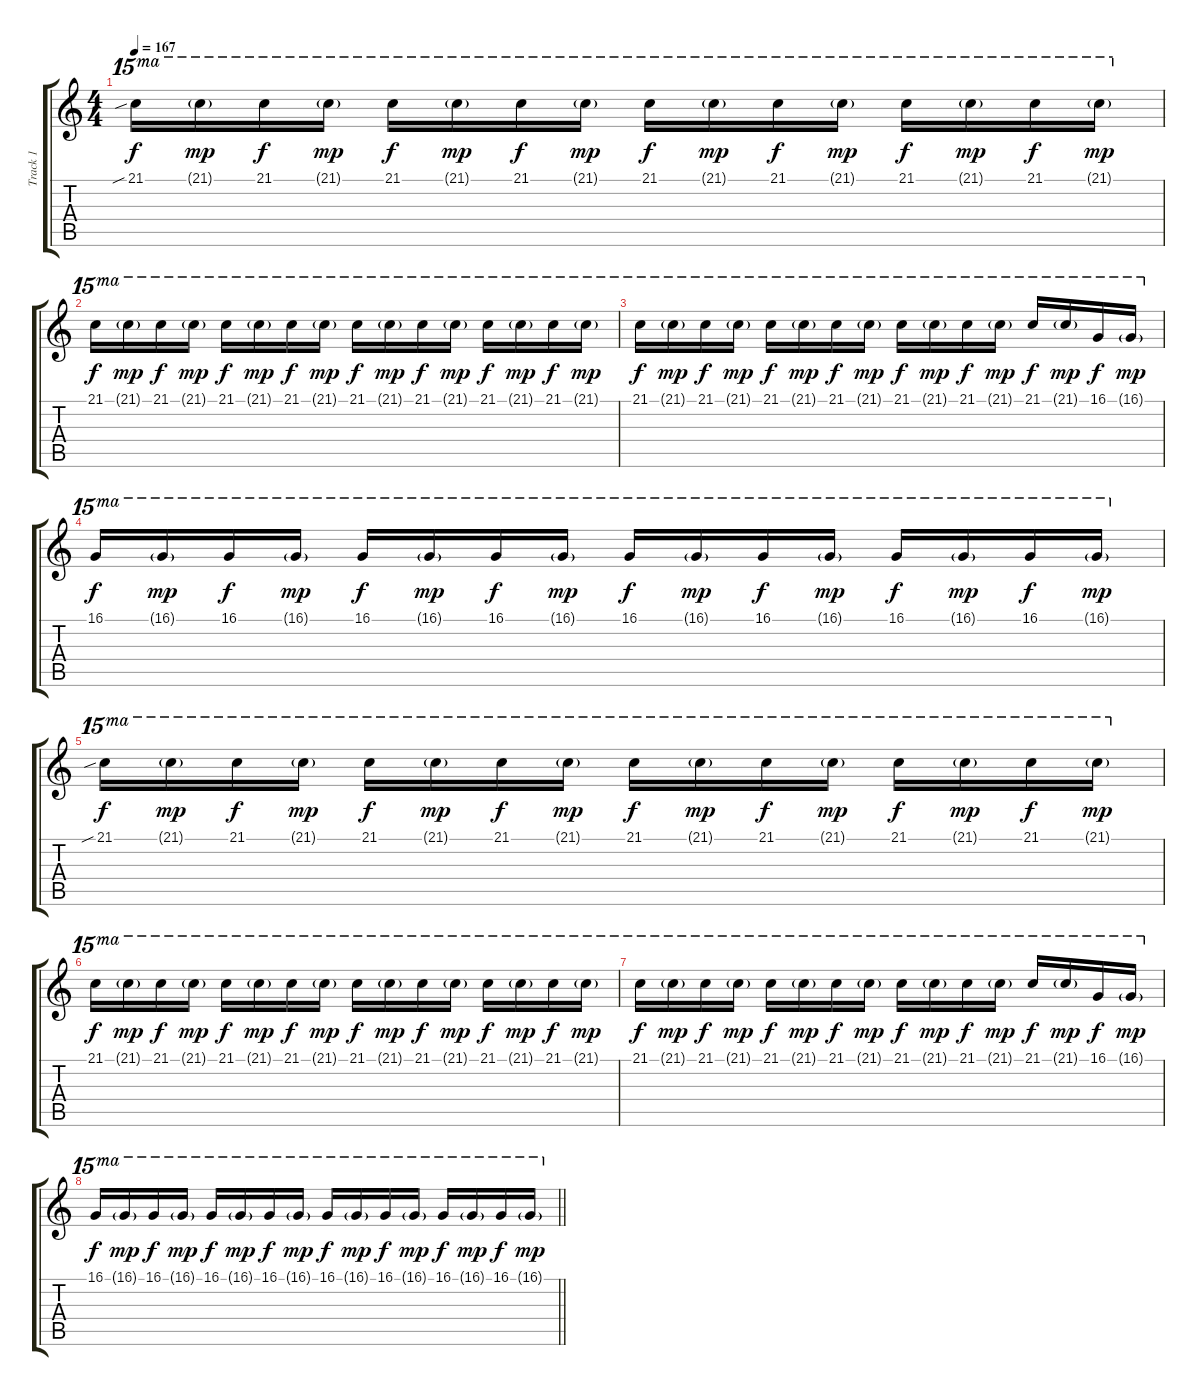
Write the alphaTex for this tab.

\track ("Track 1" "Track 1") {instrument acousticguitarsteel}
\staff {score tabs}
\tuning (Eb4 Bb3 Gb3 Db3 Ab2 Eb2) {hide}
\ts (4 4)
\tempo 167
\clef g2
\ks c
21.1{sib}.16{ot 15ma dy f} 21.1{g}.16{ot 15ma dy mp} 21.1.16{ot 15ma dy f} 21.1{g}.16{ot 15ma dy mp} 21.1.16{ot 15ma dy f} 21.1{g}.16{ot 15ma dy mp} 21.1.16{ot 15ma dy f} 21.1{g}.16{ot 15ma dy mp} 21.1.16{ot 15ma dy f} 21.1{g}.16{ot 15ma dy mp} 21.1.16{ot 15ma dy f} 21.1{g}.16{ot 15ma dy mp} 21.1.16{ot 15ma dy f} 21.1{g}.16{ot 15ma dy mp} 21.1.16{ot 15ma dy f} 21.1{g}.16{ot 15ma dy mp} |
21.1.16{ot 15ma dy f} 21.1{g}.16{ot 15ma dy mp} 21.1.16{ot 15ma dy f} 21.1{g}.16{ot 15ma dy mp} 21.1.16{ot 15ma dy f} 21.1{g}.16{ot 15ma dy mp} 21.1.16{ot 15ma dy f} 21.1{g}.16{ot 15ma dy mp} 21.1.16{ot 15ma dy f} 21.1{g}.16{ot 15ma dy mp} 21.1.16{ot 15ma dy f} 21.1{g}.16{ot 15ma dy mp} 21.1.16{ot 15ma dy f} 21.1{g}.16{ot 15ma dy mp} 21.1.16{ot 15ma dy f} 21.1{g}.16{ot 15ma dy mp} |
21.1.16{ot 15ma dy f} 21.1{g}.16{ot 15ma dy mp} 21.1.16{ot 15ma dy f} 21.1{g}.16{ot 15ma dy mp} 21.1.16{ot 15ma dy f} 21.1{g}.16{ot 15ma dy mp} 21.1.16{ot 15ma dy f} 21.1{g}.16{ot 15ma dy mp} 21.1.16{ot 15ma dy f} 21.1{g}.16{ot 15ma dy mp} 21.1.16{ot 15ma dy f} 21.1{g}.16{ot 15ma dy mp} 21.1.16{ot 15ma dy f} 21.1{g}.16{ot 15ma dy mp} 16.1.16{ot 15ma dy f} 16.1{g}.16{ot 15ma dy mp} |
16.1.16{ot 15ma dy f} 16.1{g}.16{ot 15ma dy mp} 16.1.16{ot 15ma dy f} 16.1{g}.16{ot 15ma dy mp} 16.1.16{ot 15ma dy f} 16.1{g}.16{ot 15ma dy mp} 16.1.16{ot 15ma dy f} 16.1{g}.16{ot 15ma dy mp} 16.1.16{ot 15ma dy f} 16.1{g}.16{ot 15ma dy mp} 16.1.16{ot 15ma dy f} 16.1{g}.16{ot 15ma dy mp} 16.1.16{ot 15ma dy f} 16.1{g}.16{ot 15ma dy mp} 16.1.16{ot 15ma dy f} 16.1{g}.16{ot 15ma dy mp} |
21.1{sib}.16{ot 15ma dy f} 21.1{g}.16{ot 15ma dy mp} 21.1.16{ot 15ma dy f} 21.1{g}.16{ot 15ma dy mp} 21.1.16{ot 15ma dy f} 21.1{g}.16{ot 15ma dy mp} 21.1.16{ot 15ma dy f} 21.1{g}.16{ot 15ma dy mp} 21.1.16{ot 15ma dy f} 21.1{g}.16{ot 15ma dy mp} 21.1.16{ot 15ma dy f} 21.1{g}.16{ot 15ma dy mp} 21.1.16{ot 15ma dy f} 21.1{g}.16{ot 15ma dy mp} 21.1.16{ot 15ma dy f} 21.1{g}.16{ot 15ma dy mp} |
21.1.16{ot 15ma dy f} 21.1{g}.16{ot 15ma dy mp} 21.1.16{ot 15ma dy f} 21.1{g}.16{ot 15ma dy mp} 21.1.16{ot 15ma dy f} 21.1{g}.16{ot 15ma dy mp} 21.1.16{ot 15ma dy f} 21.1{g}.16{ot 15ma dy mp} 21.1.16{ot 15ma dy f} 21.1{g}.16{ot 15ma dy mp} 21.1.16{ot 15ma dy f} 21.1{g}.16{ot 15ma dy mp} 21.1.16{ot 15ma dy f} 21.1{g}.16{ot 15ma dy mp} 21.1.16{ot 15ma dy f} 21.1{g}.16{ot 15ma dy mp} |
21.1.16{ot 15ma dy f} 21.1{g}.16{ot 15ma dy mp} 21.1.16{ot 15ma dy f} 21.1{g}.16{ot 15ma dy mp} 21.1.16{ot 15ma dy f} 21.1{g}.16{ot 15ma dy mp} 21.1.16{ot 15ma dy f} 21.1{g}.16{ot 15ma dy mp} 21.1.16{ot 15ma dy f} 21.1{g}.16{ot 15ma dy mp} 21.1.16{ot 15ma dy f} 21.1{g}.16{ot 15ma dy mp} 21.1.16{ot 15ma dy f} 21.1{g}.16{ot 15ma dy mp} 16.1.16{ot 15ma dy f} 16.1{g}.16{ot 15ma dy mp} |
\barLineRight lightlight
16.1.16{ot 15ma dy f} 16.1{g}.16{ot 15ma dy mp} 16.1.16{ot 15ma dy f} 16.1{g}.16{ot 15ma dy mp} 16.1.16{ot 15ma dy f} 16.1{g}.16{ot 15ma dy mp} 16.1.16{ot 15ma dy f} 16.1{g}.16{ot 15ma dy mp} 16.1.16{ot 15ma dy f} 16.1{g}.16{ot 15ma dy mp} 16.1.16{ot 15ma dy f} 16.1{g}.16{ot 15ma dy mp} 16.1.16{ot 15ma dy f} 16.1{g}.16{ot 15ma dy mp} 16.1.16{ot 15ma dy f} 16.1{g}.16{ot 15ma dy mp}
